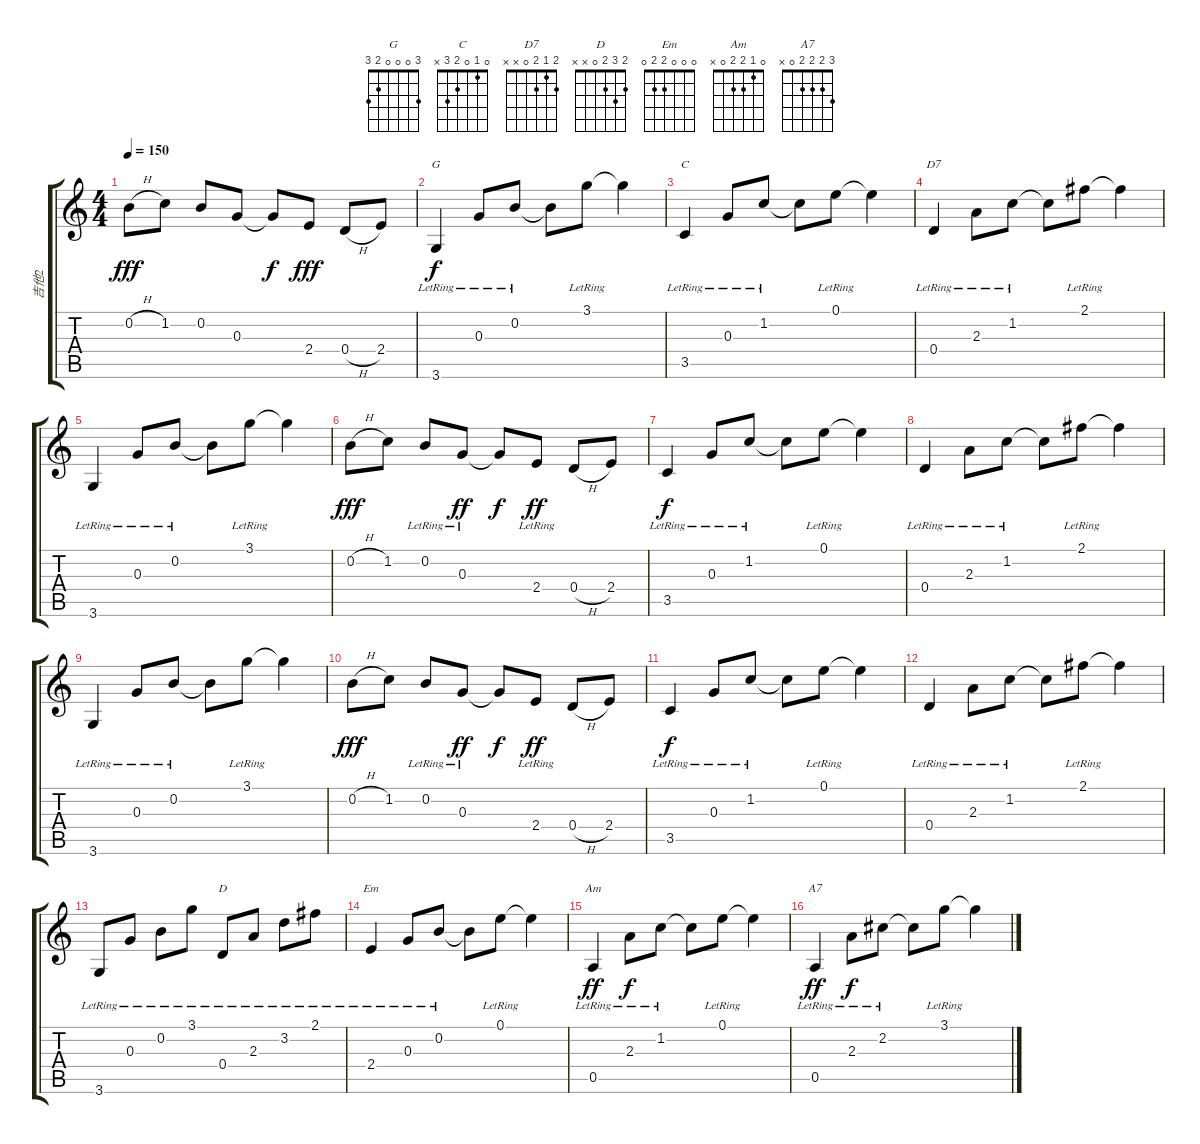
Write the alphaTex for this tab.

\track ("吉他2" "吉他2") {instrument acousticguitarsteel}
\staff {score tabs}
\tuning (E4 B3 G3 D3 A2 E2) {hide}
\chord ("G" 3 0 0 0 2 3)
\chord ("C" 0 1 0 2 3 x)
\chord ("D7" 2 1 2 0 x x)
\chord ("D" 2 3 2 0 x x)
\chord ("Em" 0 0 0 2 2 0)
\chord ("Am" 0 1 2 2 0 x)
\chord ("A7" 3 2 2 2 0 x)
\ts (4 4)
\tempo 150
\clef g2
\ks c
0.2{h}.8{dy fff} 1.2.8 0.2.8 0.3.8 0.3{t}.8{dy f} 2.4.8{dy fff} 0.4{h}.8 2.4.8 |
3.6{lr}.4{ch "G" dy f} 0.3{lr}.8 0.2{lr}.8 0.2{t}.8 3.1{lr}.8 3.1{t}.4 |
3.5{lr}.4{ch "C"} 0.3{lr}.8 1.2{lr}.8 1.2{t}.8 0.1{lr}.8 0.1{t}.4 |
0.4{lr}.4{ch "D7"} 2.3{lr}.8 1.2{lr}.8 1.2{t}.8 2.1{lr}.8 2.1{t}.4 |
3.6{lr}.4 0.3{lr}.8 0.2{lr}.8 0.2{t}.8 3.1{lr}.8 3.1{t}.4 |
0.2{h}.8{dy fff} 1.2.8 0.2{lr}.8 0.3{lr}.8{dy ff} 0.3{t}.8{dy f} 2.4{lr}.8{dy ff} 0.4{h}.8 2.4.8 |
3.5{lr}.4{dy f} 0.3{lr}.8 1.2{lr}.8 1.2{t}.8 0.1{lr}.8 0.1{t}.4 |
0.4{lr}.4 2.3{lr}.8 1.2{lr}.8 1.2{t}.8 2.1{lr}.8 2.1{t}.4 |
3.6{lr}.4 0.3{lr}.8 0.2{lr}.8 0.2{t}.8 3.1{lr}.8 3.1{t}.4 |
0.2{h}.8{dy fff} 1.2.8 0.2{lr}.8 0.3{lr}.8{dy ff} 0.3{t}.8{dy f} 2.4{lr}.8{dy ff} 0.4{h}.8 2.4.8 |
3.5{lr}.4{dy f} 0.3{lr}.8 1.2{lr}.8 1.2{t}.8 0.1{lr}.8 0.1{t}.4 |
0.4{lr}.4 2.3{lr}.8 1.2{lr}.8 1.2{t}.8 2.1{lr}.8 2.1{t}.4 |
3.6{lr}.8 0.3{lr}.8 0.2{lr}.8 3.1{lr}.8 0.4{lr}.8{ch "D"} 2.3{lr}.8 3.2{lr}.8 2.1{lr}.8 |
2.4{lr}.4{ch "Em"} 0.3{lr}.8 0.2{lr}.8 0.2{t}.8 0.1{lr}.8 0.1{t}.4 |
0.5{lr}.4{ch "Am" dy ff} 2.3{lr}.8{dy f} 1.2{lr}.8 1.2{t}.8 0.1{lr}.8 0.1{t}.4 |
0.5{lr}.4{ch "A7" dy ff} 2.3{lr}.8{dy f} 2.2{lr}.8 2.2{t}.8 3.1{lr}.8 3.1{t}.4
